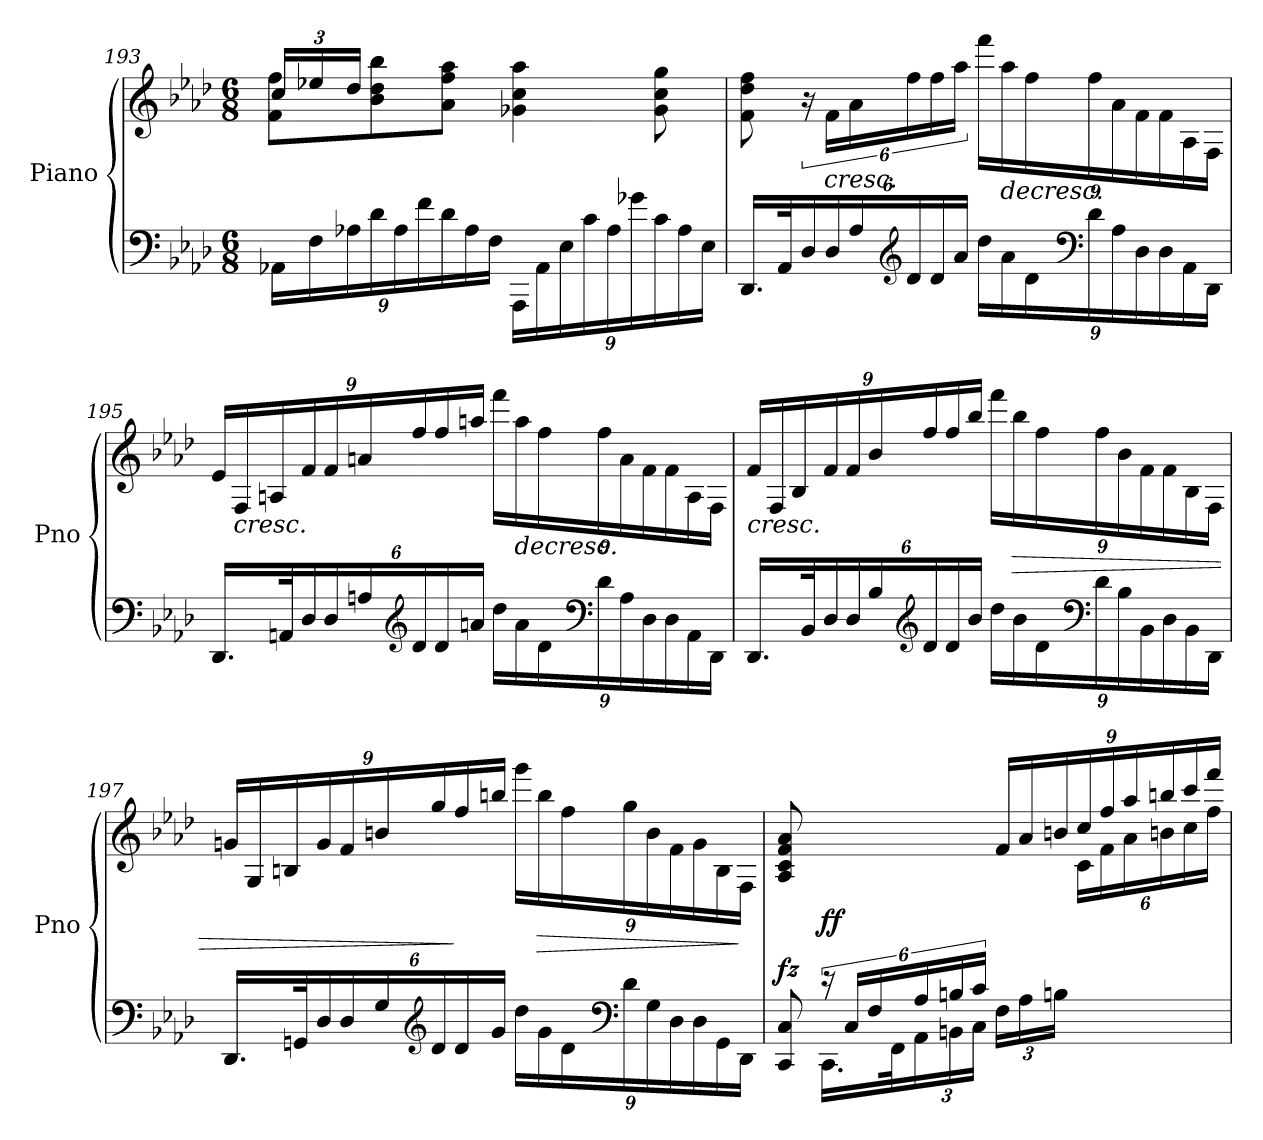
**kern	**kern	**dynam
*part1	*part1	*part1
*staff2	*staff1	*staff1/2
*I"Piano	*	*
*I'Pno	*	*
*clefF4	*clefG2	*
*k[b-e-a-d-]	*k[b-e-a-d-]	*
*M6/8	*M6/8	*
*Xbrackettup	*Xbrackettup	*
=193	=193	=193
*	*^	*
24AA-X\LL	24cc/LL	8f\ 8ff\L	.
24F\	24ee-X/	.	.
24A-X\	24dd-/JJ	.	.
24d-\	8rcccyy	8b-\ 8dd-\ 8bb-\	.
24A-\	.	.	.
24f\	.	.	.
24d-\	2raayy	8a-\ 8ff\ 8aa-\J	.
24A-\	.	.	.
24F\JJ	.	.	.
24AAA-\LL	.	4g-X\ 4cc\ 4aa-\	.
24AA-\	.	.	.
24E-\	.	.	.
24c\	.	.	.
24A-\	.	.	.
24g-X\	.	.	.
24c\	.	8g-\ 8cc\ 8gg\	.
24A-\	.	.	.
24E-\JJ	.	.	.
*	*v	*v	*
=194	=194	=194
16.DD-/LL	8f\ 8dd-\ 8ff\	.
32AA-/K	.	.
*	*brackettup	*
24D-/	24r	.
!	!	!LO:HP:b
24D-/	24f\LL	<
24A-/	24a-\	.
*clefG2	*	*
*	*Xbrackettup	*
24d-/	24ff\	.
24d-/	24ff\	.
24a-/JJ	24aa-\JJ	.
24dd-\LL	24fff\LL	.
!	!	!LO:HP:b
24a-\	24aa-\	>
24d-\	24ff\	.
*clefF4	*	*
24d-\	24ff\	.
24A-\	24a-\	.
24D-\	24f\	.
24D-\	24f\	[
24AA-\	24A-\	.
24DD-\JJ	24F\JJ	.
!!LO:LB:g=z
=195	=195	=195
16.DD-/LL	24e-/LL	.
!	!	!LO:HP:b
.	24F/	<
.	24An/	.
32AAn/K	.	.
24D-/	24f/	.
24D-/	24f/	.
24An/	24an/	.
*clefG2	*	*
24d-/	24ff/	.
24d-/	24ff/	.
24an/JJ	24aan/JJ	]
24dd-\LL	24fff\LL	.
!	!	!LO:HP:b
24a\	24aa\	>
24d-\	24ff\	.
*clefF4	*	*
24d-\	24ff\	.
24A\	24a\	.
24D-\	24f\	.
24D-\	24f\	.
24AA\	24A\	.
24DD-\JJ	24F\JJ	[
=196	=196	=196
!	!	!LO:HP:b
16.DD-/LL	24f/LL	<
.	24F/	.
.	24B-/	.
32BB-/K	.	.
24D-/	24f/	.
24D-/	24f/	.
24B-/	24b-/	.
*clefG2	*	*
24d-/	24ff/	.
24d-/	24ff/	.
24b-/JJ	24bb-/JJ	]
24dd-\LL	24fff\LL	.
!	!	!LO:HP:b
24b-\	24bb-\	>
24d-\	24ff\	.
*clefF4	*	*
24d-\	24ff\	.
24B-\	24b-\	.
24BB-\	24f\	.
24D-\	24f\	.
24BB-\	24B-\	.
24DD-\JJ	24F\JJ	[
!!LO:LB:g=z
=197	=197	=197
16.DD-/LL	24gn/LL	.
.	24G/	.
.	24Bn/	.
32GGn/K	.	.
24D-/	24g/	.
24D-/	24f/	.
24G/	24bn/	.
*clefG2	*	*
24d-/	24gg/	.
24d-/	24ff/	]
24g/JJ	24bbn/JJ	.
24dd-\LL	24ggg\LL	.
!	!	!LO:HP:b
24g\	24bb\	>
24d-\	24ff\	.
*clefF4	*	*
24d-\	24gg\	.
24G\	24b\	.
24D-\	24f\	.
24D-\	24g\	.
24GG\	24B\	.
24DD-\JJ	24F\JJ	]
=198	=198	=198
*^	*^	*
!	!	!	!	!LO:DY:a=2
8CC/ 8C/	8rAAAyy	8A-/ 8c/ 8f/ 8a-/	2rFyy	fz
*brackettup	*	*	*	*
!	!	!	!	!LO:DY:a=2
24r	16.CC\LL	8ryy	.	ff
24C/LL	.	.	.	.
24F/	.	.	.	.
.	32FF\K	.	.	.
*Xbrackettup	*	*	*	*
24A-/	24AA-\	8ryy	.	.
24Bn/	24BBn\	.	.	.
24c/JJ	24C\JJ	.	.	.
4.rAyy	24F\LL	24f/LL	.	.
.	24A-\	24a-/	.	.
.	24Bn\JJ	24bn/	.	.
.	4ryy	24cc/	24c\LL	.
.	.	24ff/	24f\	.
.	.	24aa-/	24a-\	.
.	.	24bbn/	24bn\	.
.	.	24ccc/	24cc\	.
.	.	24fff/JJ	24ff\JJ	.
*v	*v	*	*	*
*	*v	*v	*
=	=	=
*-	*-	*-
